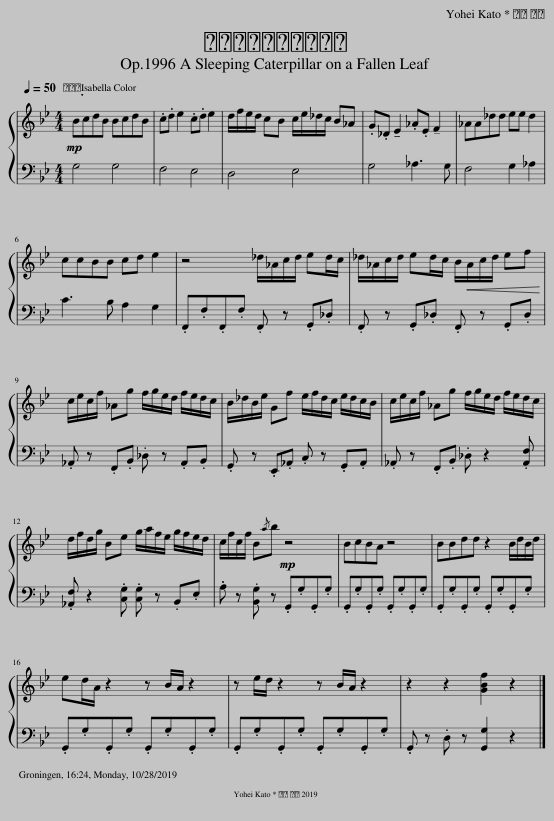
X:1
%%score { 1 | 2 }
L:1/8
Q:1/4=50
M:4/4
I:linebreak $
K:Bb
V:1 treble
V:2 bass
V:1
!mp! BcdB BcdB | .c.d e2 .c.d e2 | d/f/e/d/ cB c/e/_d/c/ B_A | .G._D !tenuto!E2 ._A.E !tenuto!F2 | _AA_dd ee d2 |$ %5
 ccBB cd e2 | z4 _d/_A/c/d/ ed/c/ | _d/_A/c/d/ ed/c/ B/!<(!A/c/d/ ef!<)! |$ c/e/c/f/ _Ag f/g/e/d/ f/e/d/c/ | B/_d/B/e/ Gf e/f/d/c/ e/d/c/B/ | %10
 c/e/c/f/ _Ag f/g/e/d/ f/e/d/c/ |$ d/f/d/g/ Be g/a/f/e/ g/f/e/d/ | c/f/c/f/ B{/a}b z4 | BcBA z4 | BBdd z2 B/d/B/d/ |$ %15
 ed/A/ z2 z B/A/ z2 | z e/d/ z2 z B/A/ z2 | z2 z2 [GBf]2 z2 |] %18
V:2
 G,4 G,4 | F,4 E,4 | D,4 E,4 | G,4 _A,3 G, | F,4 G,2 _A,2 |$ %5
 C3 B, A,2 G,2 | .F,,.F,.F,,.F, .F,, z .G,,._D, | .F,, z .G,,._D, .F,, z .G,,.D, |$ ._A,, z .F,,.B,, ._D, z .A,,.B,, | .G,, z .E,,._A,, .C, z .G,,.A,, | %10
 ._A,, z .F,,.B,, ._D, z2 .[A,,F,] |$ .[_A,,F,] z2 .[C,G,] .[C,G,] z .B,,.E, | .A, z .[B,,G,] z!mp! .G,,.G,.G,,.G, | .G,,.G,.G,,.G, .G,,.G,.G,,.G, | .G,,.G,.G,,.G, .G,,.G,.G,,.G, |$ %15
 .G,,.G,.G,,.G, .G,,.G,.G,,.G, | .G,,.G,.G,,.G, .G,,.G,.G,,.G, | .G,, z .D, z [G,,G,]2 z2 |] %18
